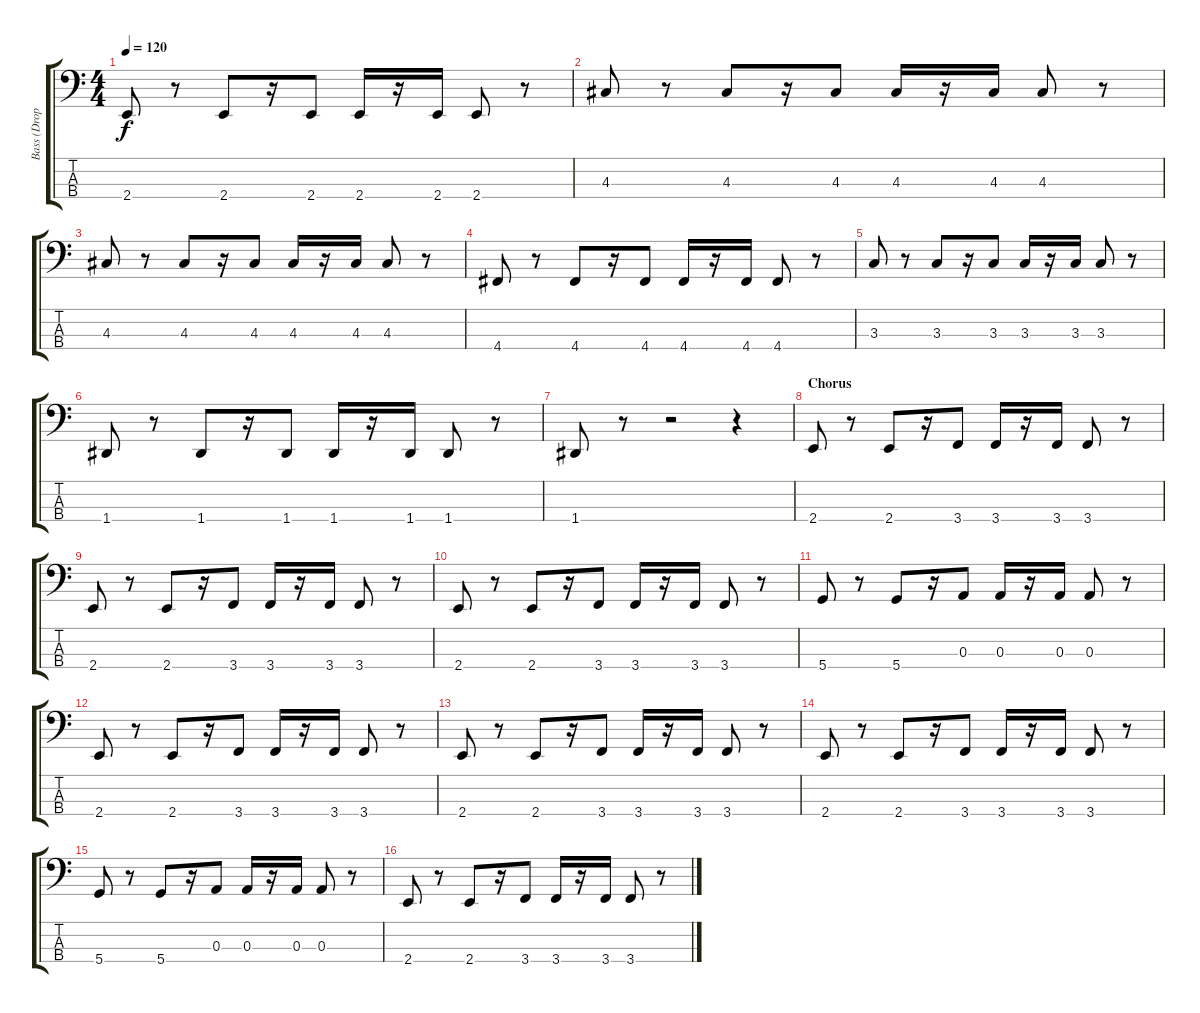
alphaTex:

\track ("Bass (Drop D)" "Bass (Drop") {instrument electricbassfinger}
\staff {score tabs}
\tuning (G2 D2 A1 D1) {hide}
\ts (4 4)
\tempo 120
\clef f4
\ks c
2.4.8{dy f} r.8 2.4.8 r.16 2.4.8 2.4.16 r.16 2.4.16 2.4.8 r.8 |
4.3.8 r.8 4.3.8 r.16 4.3.8 4.3.16 r.16 4.3.16 4.3.8 r.8 |
4.3.8 r.8 4.3.8 r.16 4.3.8 4.3.16 r.16 4.3.16 4.3.8 r.8 |
4.4.8 r.8 4.4.8 r.16 4.4.8 4.4.16 r.16 4.4.16 4.4.8 r.8 |
3.3.8 r.8 3.3.8 r.16 3.3.8 3.3.16 r.16 3.3.16 3.3.8 r.8 |
1.4.8 r.8 1.4.8 r.16 1.4.8 1.4.16 r.16 1.4.16 1.4.8 r.8 |
1.4.8 r.8 r.2 r.4 |
\section ("" "Chorus")
2.4.8 r.8 2.4.8 r.16 3.4.8 3.4.16 r.16 3.4.16 3.4.8 r.8 |
2.4.8 r.8 2.4.8 r.16 3.4.8 3.4.16 r.16 3.4.16 3.4.8 r.8 |
2.4.8 r.8 2.4.8 r.16 3.4.8 3.4.16 r.16 3.4.16 3.4.8 r.8 |
5.4.8 r.8 5.4.8 r.16 0.3.8 0.3.16 r.16 0.3.16 0.3.8 r.8 |
2.4.8 r.8 2.4.8 r.16 3.4.8 3.4.16 r.16 3.4.16 3.4.8 r.8 |
2.4.8 r.8 2.4.8 r.16 3.4.8 3.4.16 r.16 3.4.16 3.4.8 r.8 |
2.4.8 r.8 2.4.8 r.16 3.4.8 3.4.16 r.16 3.4.16 3.4.8 r.8 |
5.4.8 r.8 5.4.8 r.16 0.3.8 0.3.16 r.16 0.3.16 0.3.8 r.8 |
2.4.8 r.8 2.4.8 r.16 3.4.8 3.4.16 r.16 3.4.16 3.4.8 r.8
